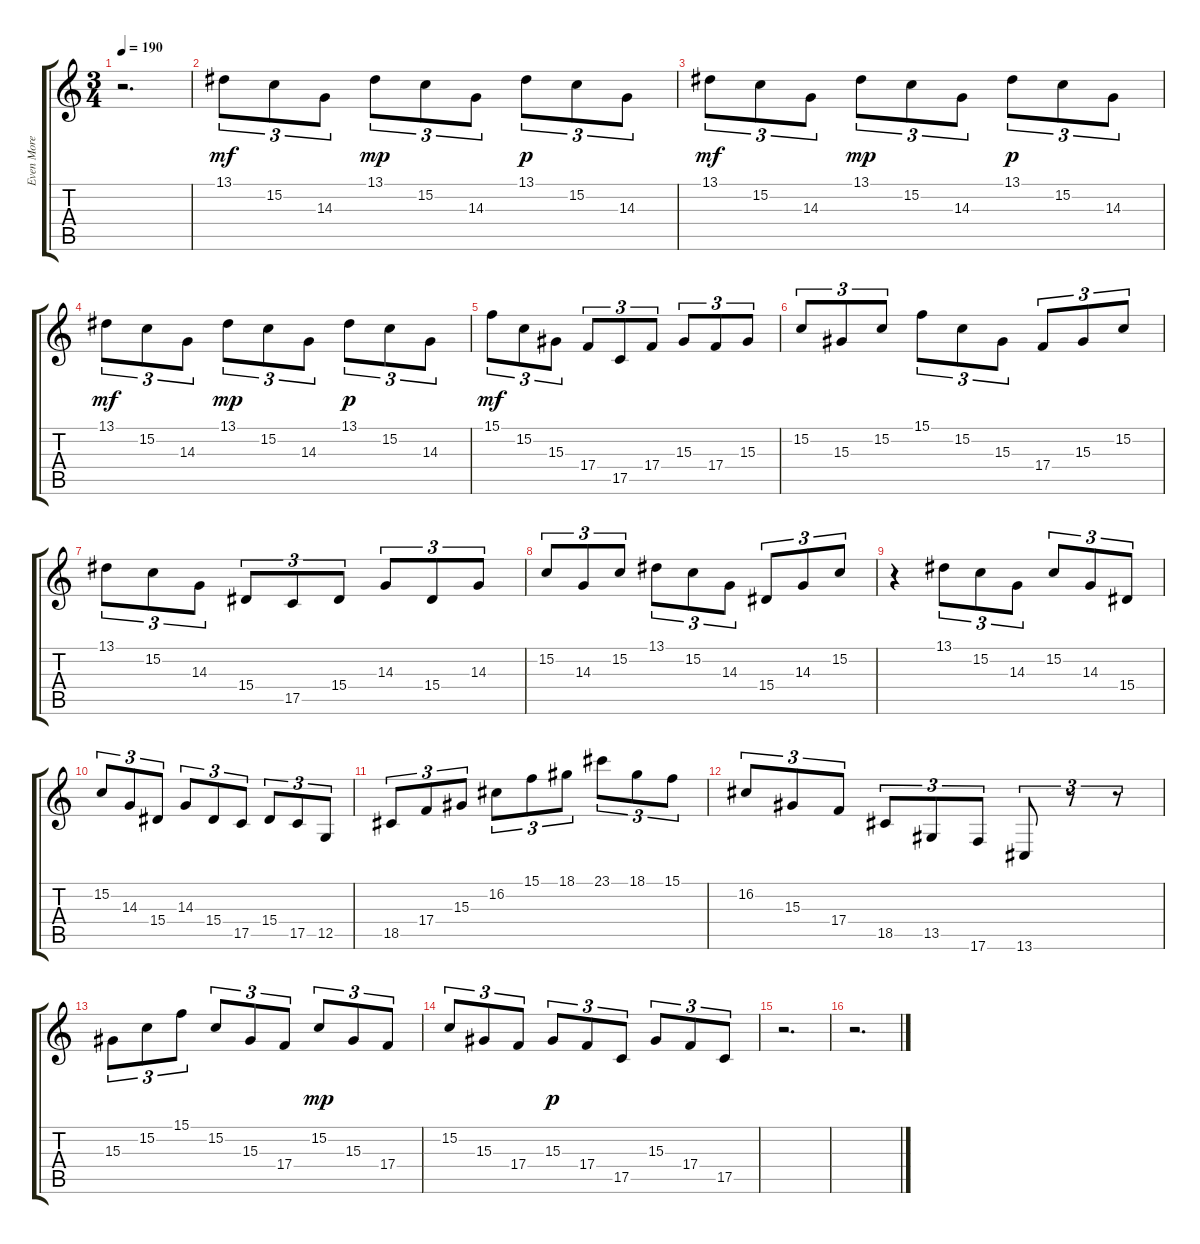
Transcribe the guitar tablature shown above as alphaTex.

\track ("Even More Keys" "Even More ") {instrument orchestralharp}
\staff {score tabs}
\tuning (D4 A3 F3 C3 G2 C2) {hide}
\ts (3 4)
\tempo 190
\clef g2
\ks c
r.2{d dy mf} |
13.1.8{tu (3 2)} 15.2.8{tu (3 2)} 14.3.8{tu (3 2)} 13.1.8{tu (3 2) dy mp} 15.2.8{tu (3 2)} 14.3.8{tu (3 2)} 13.1.8{tu (3 2) dy p} 15.2.8{tu (3 2)} 14.3.8{tu (3 2)} |
13.1.8{tu (3 2) dy mf} 15.2.8{tu (3 2)} 14.3.8{tu (3 2)} 13.1.8{tu (3 2) dy mp} 15.2.8{tu (3 2)} 14.3.8{tu (3 2)} 13.1.8{tu (3 2) dy p} 15.2.8{tu (3 2)} 14.3.8{tu (3 2)} |
13.1.8{tu (3 2) dy mf} 15.2.8{tu (3 2)} 14.3.8{tu (3 2)} 13.1.8{tu (3 2) dy mp} 15.2.8{tu (3 2)} 14.3.8{tu (3 2)} 13.1.8{tu (3 2) dy p} 15.2.8{tu (3 2)} 14.3.8{tu (3 2)} |
15.1.8{tu (3 2) dy mf} 15.2.8{tu (3 2)} 15.3.8{tu (3 2)} 17.4.8{tu (3 2)} 17.5.8{tu (3 2)} 17.4.8{tu (3 2)} 15.3.8{tu (3 2)} 17.4.8{tu (3 2)} 15.3.8{tu (3 2)} |
15.2.8{tu (3 2)} 15.3.8{tu (3 2)} 15.2.8{tu (3 2)} 15.1.8{tu (3 2)} 15.2.8{tu (3 2)} 15.3.8{tu (3 2)} 17.4.8{tu (3 2)} 15.3.8{tu (3 2)} 15.2.8{tu (3 2)} |
13.1.8{tu (3 2)} 15.2.8{tu (3 2)} 14.3.8{tu (3 2)} 15.4.8{tu (3 2)} 17.5.8{tu (3 2)} 15.4.8{tu (3 2)} 14.3.8{tu (3 2)} 15.4.8{tu (3 2)} 14.3.8{tu (3 2)} |
15.2.8{tu (3 2)} 14.3.8{tu (3 2)} 15.2.8{tu (3 2)} 13.1.8{tu (3 2)} 15.2.8{tu (3 2)} 14.3.8{tu (3 2)} 15.4.8{tu (3 2)} 14.3.8{tu (3 2)} 15.2.8{tu (3 2)} |
r.4 13.1.8{tu (3 2)} 15.2.8{tu (3 2)} 14.3.8{tu (3 2)} 15.2.8{tu (3 2)} 14.3.8{tu (3 2)} 15.4.8{tu (3 2)} |
15.2.8{tu (3 2)} 14.3.8{tu (3 2)} 15.4.8{tu (3 2)} 14.3.8{tu (3 2)} 15.4.8{tu (3 2)} 17.5.8{tu (3 2)} 15.4.8{tu (3 2)} 17.5.8{tu (3 2)} 12.5.8{tu (3 2)} |
18.5.8{tu (3 2)} 17.4.8{tu (3 2)} 15.3.8{tu (3 2)} 16.2.8{tu (3 2)} 15.1.8{tu (3 2)} 18.1.8{tu (3 2)} 23.1.8{tu (3 2)} 18.1.8{tu (3 2)} 15.1.8{tu (3 2)} |
16.2.8{tu (3 2)} 15.3.8{tu (3 2)} 17.4.8{tu (3 2)} 18.5.8{tu (3 2)} 13.5.8{tu (3 2)} 17.6.8{tu (3 2)} 13.6.8{tu (3 2)} r.8{tu (3 2)} r.8{tu (3 2)} |
15.3.8{tu (3 2)} 15.2.8{tu (3 2)} 15.1.8{tu (3 2)} 15.2.8{tu (3 2)} 15.3.8{tu (3 2)} 17.4.8{tu (3 2)} 15.2.8{tu (3 2) dy mp} 15.3.8{tu (3 2)} 17.4.8{tu (3 2)} |
15.2.8{tu (3 2)} 15.3.8{tu (3 2)} 17.4.8{tu (3 2)} 15.3.8{tu (3 2) dy p} 17.4.8{tu (3 2)} 17.5.8{tu (3 2)} 15.3.8{tu (3 2)} 17.4.8{tu (3 2)} 17.5.8{tu (3 2)} |
r.2{d} |
r.2{d}
